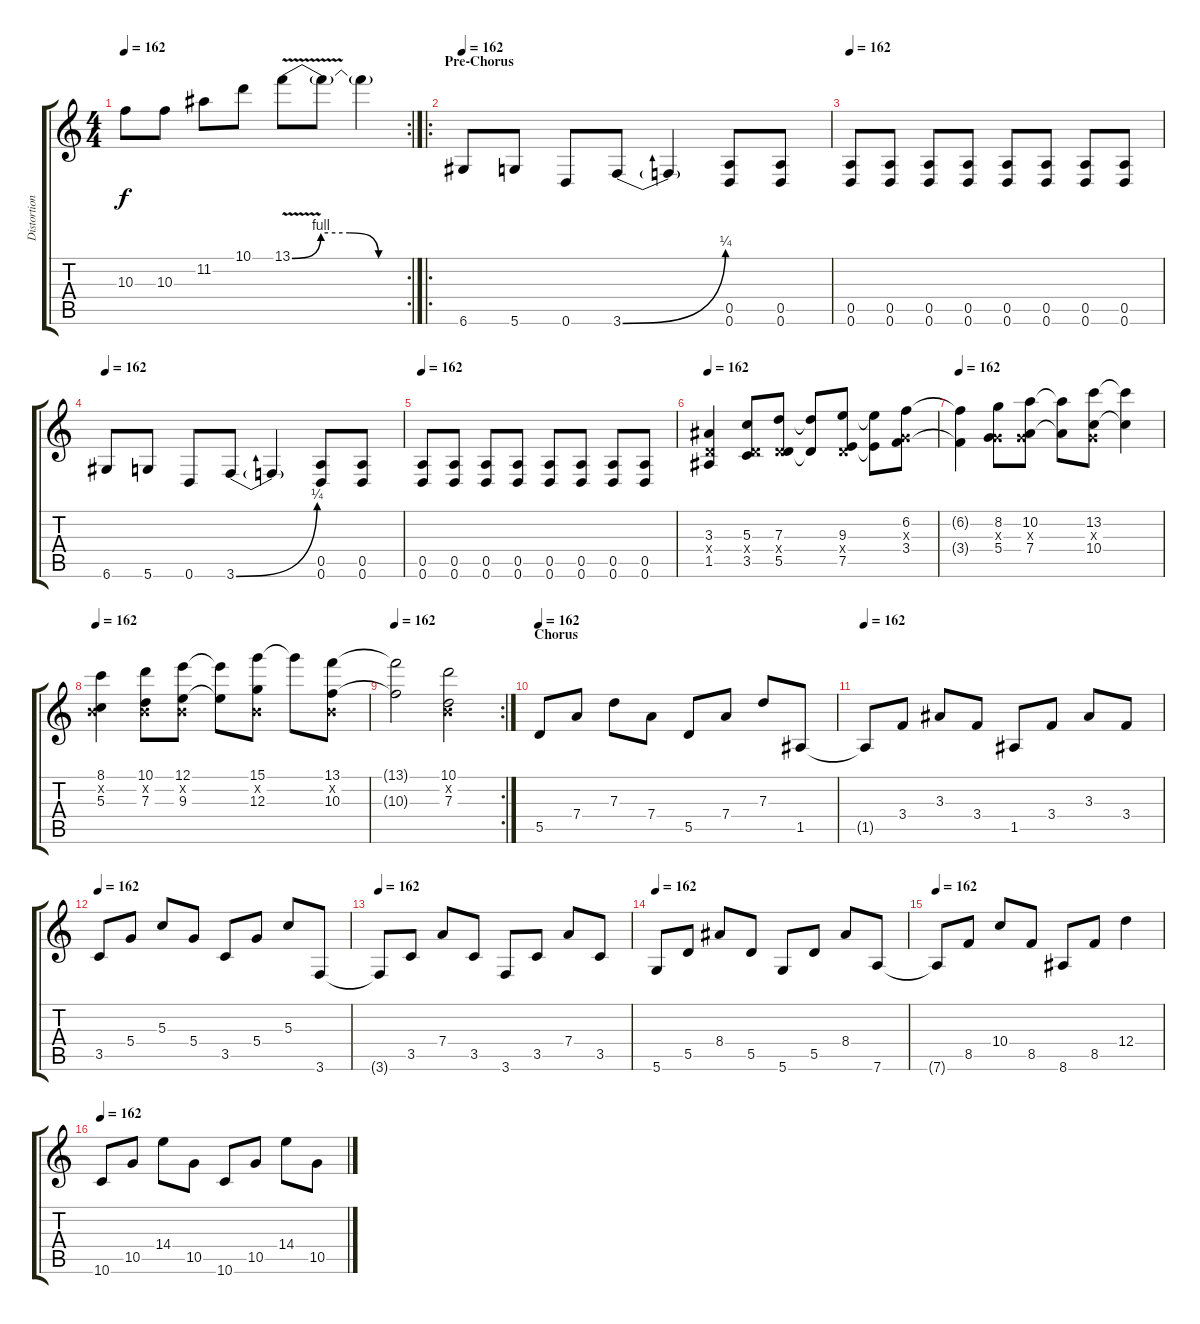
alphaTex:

\track ("Distortion Guitar" "Distortion") {instrument distortionguitar}
\staff {score tabs}
\tuning (E4 B3 G3 D3 A2 D2) {hide}
\rc 2
\ts (4 4)
\tempo 162
\clef g2
\ks c
10.3{t}.8{dy f} 10.3.8 11.2.8 10.1.8 13.1{be (custom 0 0 15 4 30 4 45 0 60 0) v}.8 13.1{t}.8 13.1{t}.4 |
\ro
\section ("" "Pre-Chorus")
\tempo 162
6.6.8 5.6.8 0.6.8 3.6{be (bend 0 0 60 1)}.8 3.6{t}.4 (0.5 0.6).8 (0.5 0.6).8 |
\tempo 162
(0.5 0.6).8 (0.5 0.6).8 (0.5 0.6).8 (0.5 0.6).8 (0.5 0.6).8 (0.5 0.6).8 (0.5 0.6).8 (0.5 0.6).8 |
\tempo 162
6.6.8 5.6.8 0.6.8 3.6{be (bend 0 0 60 1)}.8 3.6{t}.4 (0.5 0.6).8 (0.5 0.6).8 |
\tempo 162
(0.5 0.6).8 (0.5 0.6).8 (0.5 0.6).8 (0.5 0.6).8 (0.5 0.6).8 (0.5 0.6).8 (0.5 0.6).8 (0.5 0.6).8 |
\tempo 162
(3.3 0.4{x} 1.5).4 (5.3 0.4{x} 3.5).8 (7.3 0.4{x} 5.5).8 (7.3{t} 5.5{t}).8 (9.3 0.4{x} 7.5).8 (9.3{t} 7.5{t}).8 (6.2 0.3{x} 3.4).8 |
\tempo 162
(6.2{t} 3.4{t}).4 (8.2 0.3{x} 5.4).8 (10.2 0.3{x} 7.4).8 (10.2{t} 7.4{t}).8 (13.2 0.3{x} 10.4).8 (13.2{t} 10.4{t}).4 |
\tempo 162
(8.1 0.2{x} 5.3).4 (10.1 0.2{x} 7.3).8 (12.1 0.2{x} 9.3).8 (12.1{t} 9.3{t}).8 (15.1 0.2{x} 12.3).8 15.1{t}.8 (13.1 0.2{x} 10.3).8 |
\rc 2
\tempo 162
(13.1{t} 10.3{t}).2 (10.1 0.2{x} 7.3).2 |
\section ("" "Chorus")
\tempo 162
5.5.8 7.4.8 7.3.8 7.4.8 5.5.8 7.4.8 7.3.8 1.5.8 |
\tempo 162
1.5{t}.8 3.4.8 3.3.8 3.4.8 1.5.8 3.4.8 3.3.8 3.4.8 |
\tempo 162
3.5.8 5.4.8 5.3.8 5.4.8 3.5.8 5.4.8 5.3.8 3.6.8 |
\tempo 162
3.6{t}.8 3.5.8 7.4.8 3.5.8 3.6.8 3.5.8 7.4.8 3.5.8 |
\tempo 162
5.6.8 5.5.8 8.4.8 5.5.8 5.6.8 5.5.8 8.4.8 7.6.8 |
\tempo 162
7.6{t}.8 8.5.8 10.4.8 8.5.8 8.6.8 8.5.8 12.4.4 |
\tempo 162
10.6.8 10.5.8 14.4.8 10.5.8 10.6.8 10.5.8 14.4.8 10.5.8
